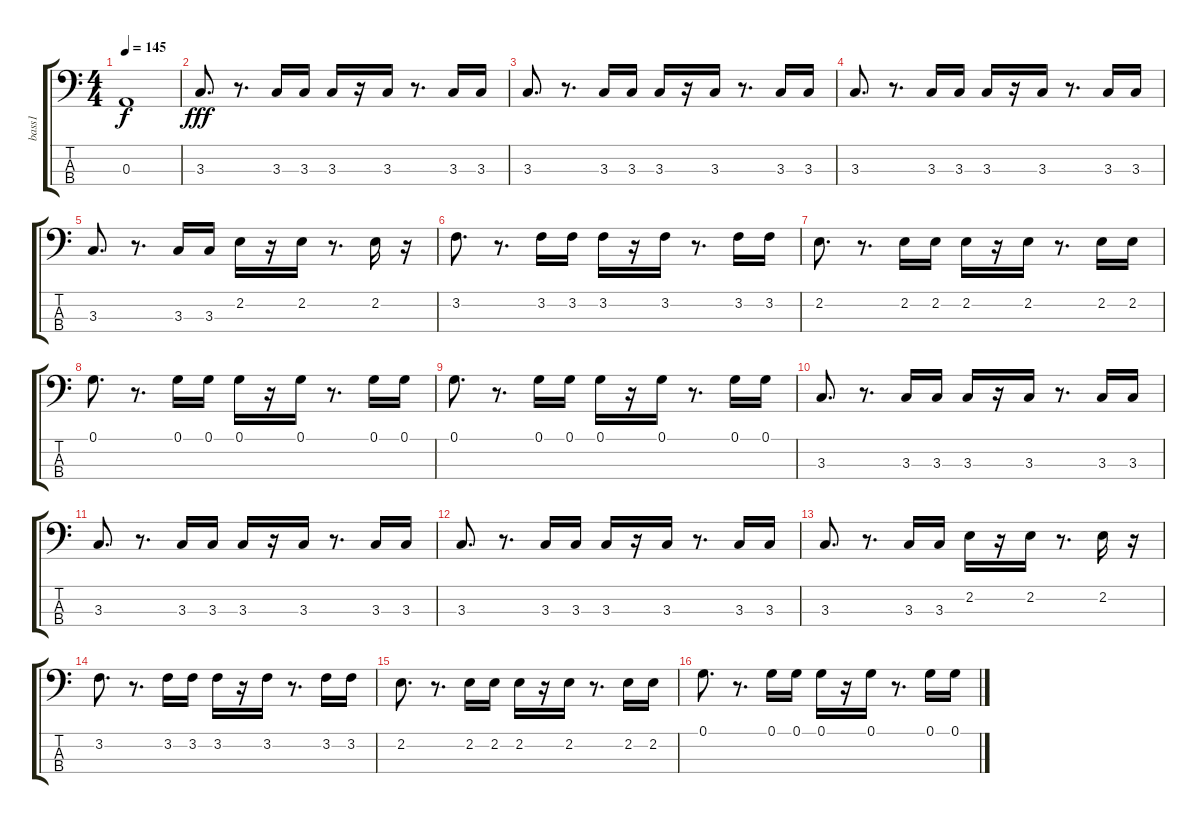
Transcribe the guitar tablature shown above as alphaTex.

\track ("bass1" "bass1") {instrument electricbassfinger}
\staff {score tabs}
\tuning (G2 D2 A1 E1) {hide}
\ts (4 4)
\tempo 145
\clef f4
\ks c
0.3.1{dy f} |
3.3.8{d dy fff} r.8{d} 3.3.16 3.3.16 3.3.16 r.16 3.3.16 r.8{d} 3.3.16 3.3.16 |
3.3.8{d} r.8{d} 3.3.16 3.3.16 3.3.16 r.16 3.3.16 r.8{d} 3.3.16 3.3.16 |
3.3.8{d} r.8{d} 3.3.16 3.3.16 3.3.16 r.16 3.3.16 r.8{d} 3.3.16 3.3.16 |
3.3.8{d} r.8{d} 3.3.16 3.3.16 2.2.16 r.16 2.2.16 r.8{d} 2.2.16 r.16 |
3.2.8{d} r.8{d} 3.2.16 3.2.16 3.2.16 r.16 3.2.16 r.8{d} 3.2.16 3.2.16 |
2.2.8{d} r.8{d} 2.2.16 2.2.16 2.2.16 r.16 2.2.16 r.8{d} 2.2.16 2.2.16 |
0.1.8{d} r.8{d} 0.1.16 0.1.16 0.1.16 r.16 0.1.16 r.8{d} 0.1.16 0.1.16 |
0.1.8{d} r.8{d} 0.1.16 0.1.16 0.1.16 r.16 0.1.16 r.8{d} 0.1.16 0.1.16 |
3.3.8{d} r.8{d} 3.3.16 3.3.16 3.3.16 r.16 3.3.16 r.8{d} 3.3.16 3.3.16 |
3.3.8{d} r.8{d} 3.3.16 3.3.16 3.3.16 r.16 3.3.16 r.8{d} 3.3.16 3.3.16 |
3.3.8{d} r.8{d} 3.3.16 3.3.16 3.3.16 r.16 3.3.16 r.8{d} 3.3.16 3.3.16 |
3.3.8{d} r.8{d} 3.3.16 3.3.16 2.2.16 r.16 2.2.16 r.8{d} 2.2.16 r.16 |
3.2.8{d} r.8{d} 3.2.16 3.2.16 3.2.16 r.16 3.2.16 r.8{d} 3.2.16 3.2.16 |
2.2.8{d} r.8{d} 2.2.16 2.2.16 2.2.16 r.16 2.2.16 r.8{d} 2.2.16 2.2.16 |
0.1.8{d} r.8{d} 0.1.16 0.1.16 0.1.16 r.16 0.1.16 r.8{d} 0.1.16 0.1.16
